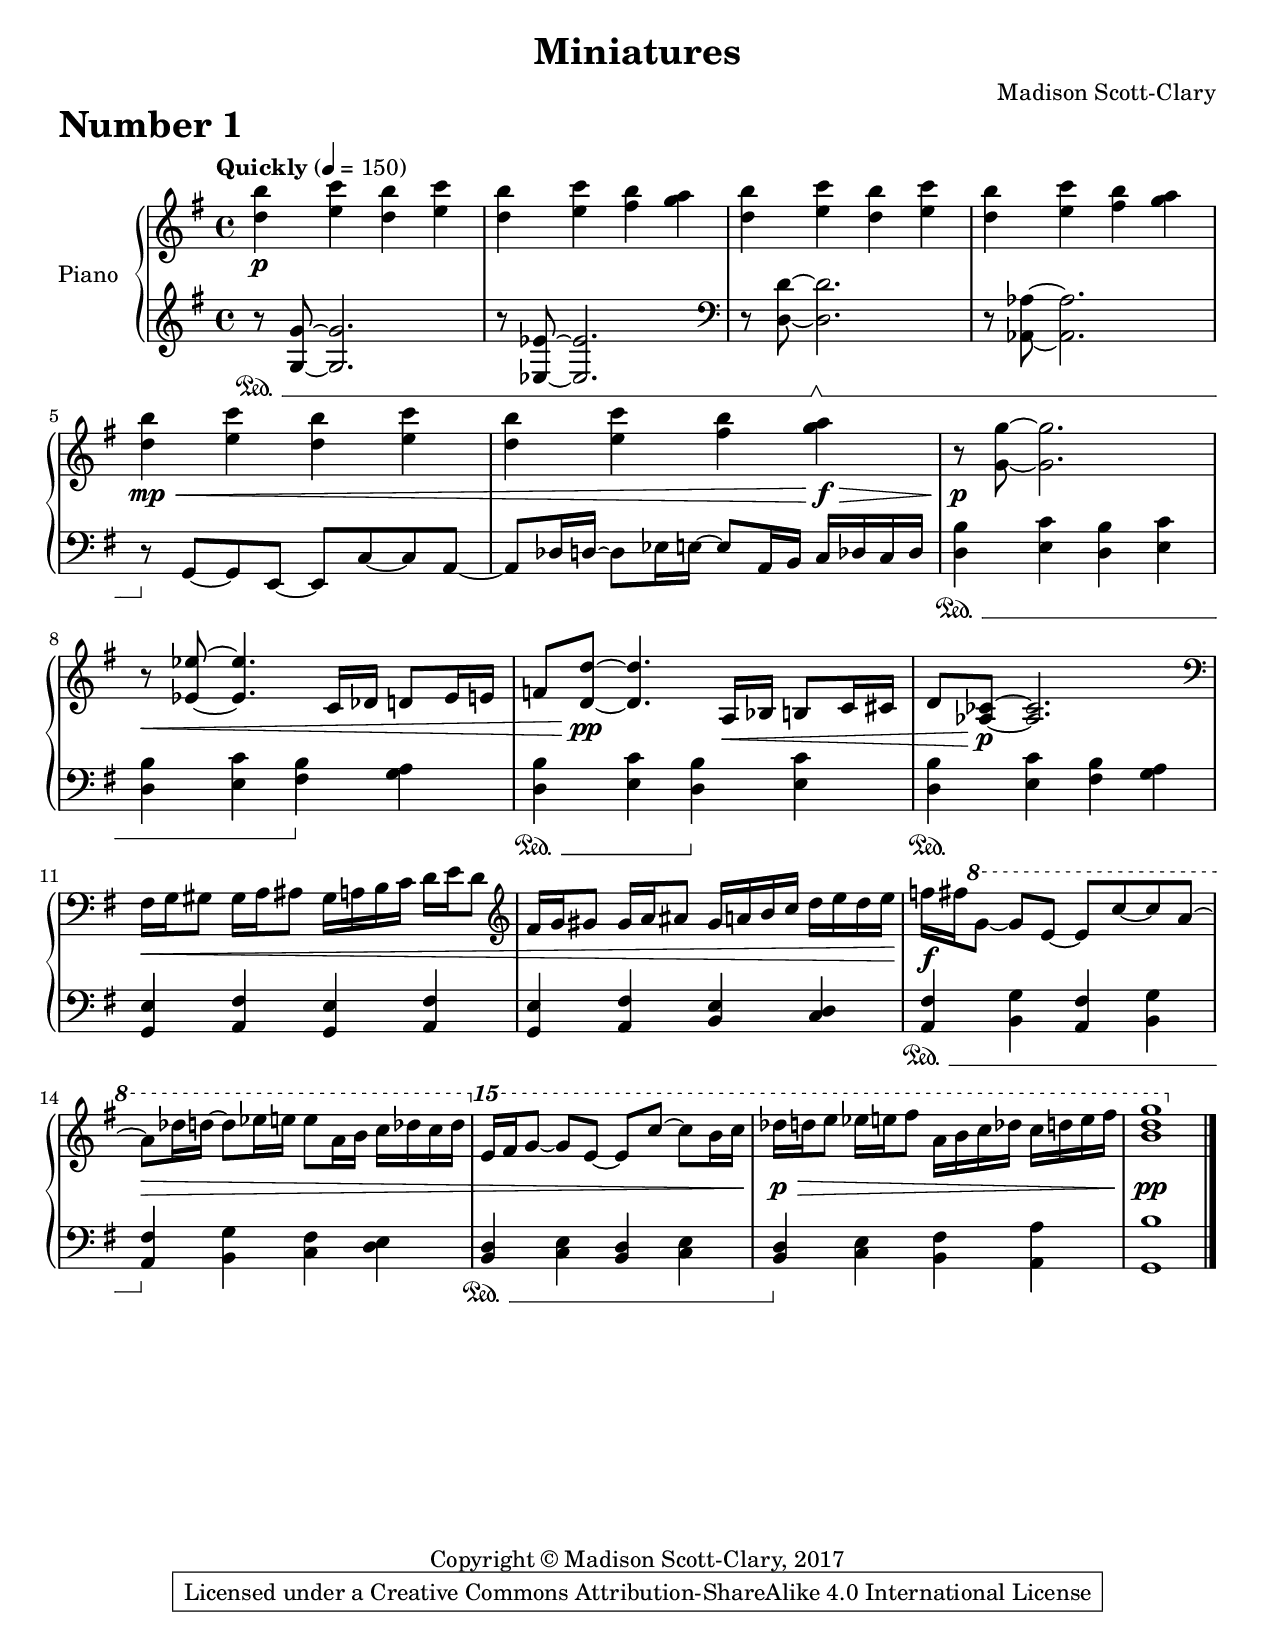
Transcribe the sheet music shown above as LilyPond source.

\version "2.18.2"

\header {
  title = "Miniatures"
  composer = "Madison Scott-Clary"
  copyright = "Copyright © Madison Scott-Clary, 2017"
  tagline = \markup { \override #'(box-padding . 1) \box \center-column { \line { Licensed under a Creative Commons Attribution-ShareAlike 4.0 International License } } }
}

\paper {
  #(set-paper-size "letter")
}

\version "2.18.2"

right = \relative c'' {
  \key g \major
  \time 4/4
  \tempo "Quickly" 4 = 150
  % Music follows here.
  <d b'>\p <e c'> <d b'> <e c'> %1
  <d b'> <e c'> <fis b> <g a> %2
  <d b'> <e c'> <d b'> <e c'> %3
  <d b'> <e c'> <fis b> <g a> %4
  <d b'>\mp\< <e c'> <d b'> <e c'> %5
  <d b'> <e c'> <fis b> <g a>\!\f\> %6
  r8\!\p <g, g'>~ <g g'>2. %7
  r8\< <ees ees'>~ <ees ees'>4. c16 des d8 ees16 e %8
  f8 <d d'>\!\pp~ <d d'>4. a16\< bes b8 c16 cis %9
  d8 <ces aes>\!\p~ <ces aes>2. %10
  \clef bass
  fis,16\< g gis8 gis16 a ais8 gis16 a b c d e d8 %11
  \clef treble
  fis16 g gis8 gis16 a ais8 gis16 a b c d e d e\! %12
  f\f fis \ottava #1 g8~ g e~ e c'~ c a~ %13
  a\> des16 d~ d8 ees16 e e8 a,16 b c des c des %14
  \ottava #2 e fis g8~ g e~ e c'~ c b16 c %15
  des\!\p\> d e8 ees16 e fis8 a,16 b c des c d e fis %16
  <g d b>1\!\pp %17
  \bar "|."
}

left = \relative c' {
  \set Staff.pedalSustainStyle = #'mixed
  \key g \major
  \time 4/4
  \tempo "Quickly" 4 = 150
  % Music follows here.
  r8\sustainOn <g g'>~ <g g'>2. %1
  r8 <ees ees'>~ <ees ees'>2. %2
  \clef bass
  r8 <d d'>~ <d d'>2.\sustainOff\sustainOn %3
  r8 <aes aes'>~ <aes aes'>2. %4
  r8\sustainOff g~ g e~ e c'~ c a~ %5
  a des16 d~ d8 ees16 e~ e8 a,16 b c des c des %6
  <d b'>4\sustainOn <e c'> <d b'> <e c'> %7
  <d b'> <e c'> <fis b>\sustainOff <g a> %8
  <d b'>\sustainOn <e c'> <d b'>\sustainOff <e c'> %9
  <d b'>\sustainOn <e c'> <fis b> <g a> %10
  <g, e'> <a fis'> <g e'> <a fis'> %11
  <g e'> <a fis'> <b e> <c d> %12
  <a fis'>\sustainOn <b g'> <a fis'> <b g'> %13
  <a fis'>\sustainOff <b g'> <c fis> <d e> %14
  <b d>\sustainOn <c e> <b d> <c e> %15
  <b d>\sustainOff <c e> <b fis'> <a a'> %16
  <g b'>1 %17
  \bar "|."
}

minOne = \new PianoStaff \with {
    instrumentName = "Piano"
  } <<
    \new Staff = "right" \with {
      midiInstrument = "acoustic grand"
    } \right
    \new Staff = "left" \with {
      midiInstrument = "acoustic grand"
    } { \clef treble \left }
  >>


\score {
  \minOne
  \header {
    piece = \markup \bold \fontsize #4 "Number 1"
  }
}
